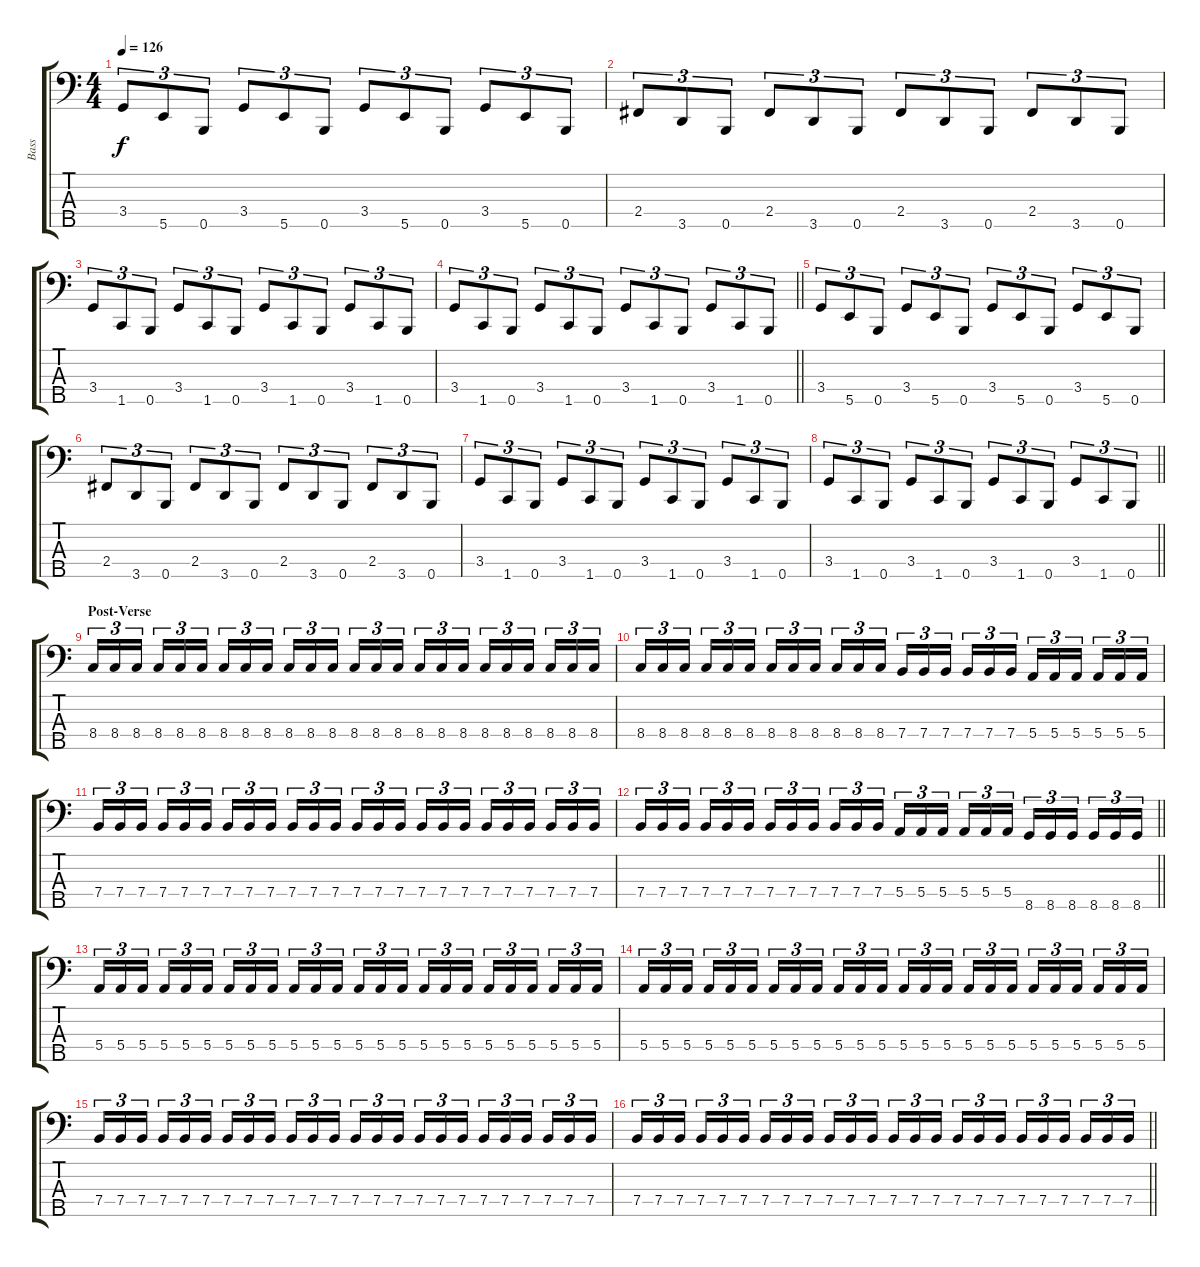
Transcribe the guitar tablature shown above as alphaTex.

\track ("Bass" "Bass") {instrument electricbassfinger}
\staff {score tabs}
\tuning (G2 D2 A1 E1 B0) {hide}
\ts (4 4)
\section ("" "")
\tempo 126
\clef f4
\ks c
3.4.8{tu (3 2) dy f} 5.5.8{tu (3 2)} 0.5.8{tu (3 2)} 3.4.8{tu (3 2)} 5.5.8{tu (3 2)} 0.5.8{tu (3 2)} 3.4.8{tu (3 2)} 5.5.8{tu (3 2)} 0.5.8{tu (3 2)} 3.4.8{tu (3 2)} 5.5.8{tu (3 2)} 0.5.8{tu (3 2)} |
2.4.8{tu (3 2)} 3.5.8{tu (3 2)} 0.5.8{tu (3 2)} 2.4.8{tu (3 2)} 3.5.8{tu (3 2)} 0.5.8{tu (3 2)} 2.4.8{tu (3 2)} 3.5.8{tu (3 2)} 0.5.8{tu (3 2)} 2.4.8{tu (3 2)} 3.5.8{tu (3 2)} 0.5.8{tu (3 2)} |
3.4.8{tu (3 2)} 1.5.8{tu (3 2)} 0.5.8{tu (3 2)} 3.4.8{tu (3 2)} 1.5.8{tu (3 2)} 0.5.8{tu (3 2)} 3.4.8{tu (3 2)} 1.5.8{tu (3 2)} 0.5.8{tu (3 2)} 3.4.8{tu (3 2)} 1.5.8{tu (3 2)} 0.5.8{tu (3 2)} |
\barLineRight lightlight
3.4.8{tu (3 2)} 1.5.8{tu (3 2)} 0.5.8{tu (3 2)} 3.4.8{tu (3 2)} 1.5.8{tu (3 2)} 0.5.8{tu (3 2)} 3.4.8{tu (3 2)} 1.5.8{tu (3 2)} 0.5.8{tu (3 2)} 3.4.8{tu (3 2)} 1.5.8{tu (3 2)} 0.5.8{tu (3 2)} |
\section ("" "")
3.4.8{tu (3 2)} 5.5.8{tu (3 2)} 0.5.8{tu (3 2)} 3.4.8{tu (3 2)} 5.5.8{tu (3 2)} 0.5.8{tu (3 2)} 3.4.8{tu (3 2)} 5.5.8{tu (3 2)} 0.5.8{tu (3 2)} 3.4.8{tu (3 2)} 5.5.8{tu (3 2)} 0.5.8{tu (3 2)} |
2.4.8{tu (3 2)} 3.5.8{tu (3 2)} 0.5.8{tu (3 2)} 2.4.8{tu (3 2)} 3.5.8{tu (3 2)} 0.5.8{tu (3 2)} 2.4.8{tu (3 2)} 3.5.8{tu (3 2)} 0.5.8{tu (3 2)} 2.4.8{tu (3 2)} 3.5.8{tu (3 2)} 0.5.8{tu (3 2)} |
3.4.8{tu (3 2)} 1.5.8{tu (3 2)} 0.5.8{tu (3 2)} 3.4.8{tu (3 2)} 1.5.8{tu (3 2)} 0.5.8{tu (3 2)} 3.4.8{tu (3 2)} 1.5.8{tu (3 2)} 0.5.8{tu (3 2)} 3.4.8{tu (3 2)} 1.5.8{tu (3 2)} 0.5.8{tu (3 2)} |
\barLineRight lightlight
3.4.8{tu (3 2)} 1.5.8{tu (3 2)} 0.5.8{tu (3 2)} 3.4.8{tu (3 2)} 1.5.8{tu (3 2)} 0.5.8{tu (3 2)} 3.4.8{tu (3 2)} 1.5.8{tu (3 2)} 0.5.8{tu (3 2)} 3.4.8{tu (3 2)} 1.5.8{tu (3 2)} 0.5.8{tu (3 2)} |
\section ("" "Post-Verse")
8.4.16{tu (3 2)} 8.4.16{tu (3 2)} 8.4.16{tu (3 2) beam splitsecondary} 8.4.16{tu (3 2)} 8.4.16{tu (3 2)} 8.4.16{tu (3 2)} 8.4.16{tu (3 2)} 8.4.16{tu (3 2)} 8.4.16{tu (3 2) beam splitsecondary} 8.4.16{tu (3 2)} 8.4.16{tu (3 2)} 8.4.16{tu (3 2)} 8.4.16{tu (3 2)} 8.4.16{tu (3 2)} 8.4.16{tu (3 2) beam splitsecondary} 8.4.16{tu (3 2)} 8.4.16{tu (3 2)} 8.4.16{tu (3 2)} 8.4.16{tu (3 2)} 8.4.16{tu (3 2)} 8.4.16{tu (3 2) beam splitsecondary} 8.4.16{tu (3 2)} 8.4.16{tu (3 2)} 8.4.16{tu (3 2)} |
8.4.16{tu (3 2)} 8.4.16{tu (3 2)} 8.4.16{tu (3 2) beam splitsecondary} 8.4.16{tu (3 2)} 8.4.16{tu (3 2)} 8.4.16{tu (3 2)} 8.4.16{tu (3 2)} 8.4.16{tu (3 2)} 8.4.16{tu (3 2) beam splitsecondary} 8.4.16{tu (3 2)} 8.4.16{tu (3 2)} 8.4.16{tu (3 2)} 7.4.16{tu (3 2)} 7.4.16{tu (3 2)} 7.4.16{tu (3 2) beam splitsecondary} 7.4.16{tu (3 2)} 7.4.16{tu (3 2)} 7.4.16{tu (3 2)} 5.4.16{tu (3 2)} 5.4.16{tu (3 2)} 5.4.16{tu (3 2) beam splitsecondary} 5.4.16{tu (3 2)} 5.4.16{tu (3 2)} 5.4.16{tu (3 2)} |
7.4.16{tu (3 2)} 7.4.16{tu (3 2)} 7.4.16{tu (3 2) beam splitsecondary} 7.4.16{tu (3 2)} 7.4.16{tu (3 2)} 7.4.16{tu (3 2)} 7.4.16{tu (3 2)} 7.4.16{tu (3 2)} 7.4.16{tu (3 2) beam splitsecondary} 7.4.16{tu (3 2)} 7.4.16{tu (3 2)} 7.4.16{tu (3 2)} 7.4.16{tu (3 2)} 7.4.16{tu (3 2)} 7.4.16{tu (3 2) beam splitsecondary} 7.4.16{tu (3 2)} 7.4.16{tu (3 2)} 7.4.16{tu (3 2)} 7.4.16{tu (3 2)} 7.4.16{tu (3 2)} 7.4.16{tu (3 2) beam splitsecondary} 7.4.16{tu (3 2)} 7.4.16{tu (3 2)} 7.4.16{tu (3 2)} |
\barLineRight lightlight
7.4.16{tu (3 2)} 7.4.16{tu (3 2)} 7.4.16{tu (3 2) beam splitsecondary} 7.4.16{tu (3 2)} 7.4.16{tu (3 2)} 7.4.16{tu (3 2)} 7.4.16{tu (3 2)} 7.4.16{tu (3 2)} 7.4.16{tu (3 2) beam splitsecondary} 7.4.16{tu (3 2)} 7.4.16{tu (3 2)} 7.4.16{tu (3 2)} 5.4.16{tu (3 2)} 5.4.16{tu (3 2)} 5.4.16{tu (3 2) beam splitsecondary} 5.4.16{tu (3 2)} 5.4.16{tu (3 2)} 5.4.16{tu (3 2)} 8.5.16{tu (3 2)} 8.5.16{tu (3 2)} 8.5.16{tu (3 2) beam splitsecondary} 8.5.16{tu (3 2)} 8.5.16{tu (3 2)} 8.5.16{tu (3 2)} |
\section ("" "")
5.4.16{tu (3 2)} 5.4.16{tu (3 2)} 5.4.16{tu (3 2) beam splitsecondary} 5.4.16{tu (3 2)} 5.4.16{tu (3 2)} 5.4.16{tu (3 2)} 5.4.16{tu (3 2)} 5.4.16{tu (3 2)} 5.4.16{tu (3 2) beam splitsecondary} 5.4.16{tu (3 2)} 5.4.16{tu (3 2)} 5.4.16{tu (3 2)} 5.4.16{tu (3 2)} 5.4.16{tu (3 2)} 5.4.16{tu (3 2) beam splitsecondary} 5.4.16{tu (3 2)} 5.4.16{tu (3 2)} 5.4.16{tu (3 2)} 5.4.16{tu (3 2)} 5.4.16{tu (3 2)} 5.4.16{tu (3 2) beam splitsecondary} 5.4.16{tu (3 2)} 5.4.16{tu (3 2)} 5.4.16{tu (3 2)} |
5.4.16{tu (3 2)} 5.4.16{tu (3 2)} 5.4.16{tu (3 2) beam splitsecondary} 5.4.16{tu (3 2)} 5.4.16{tu (3 2)} 5.4.16{tu (3 2)} 5.4.16{tu (3 2)} 5.4.16{tu (3 2)} 5.4.16{tu (3 2) beam splitsecondary} 5.4.16{tu (3 2)} 5.4.16{tu (3 2)} 5.4.16{tu (3 2)} 5.4.16{tu (3 2)} 5.4.16{tu (3 2)} 5.4.16{tu (3 2) beam splitsecondary} 5.4.16{tu (3 2)} 5.4.16{tu (3 2)} 5.4.16{tu (3 2)} 5.4.16{tu (3 2)} 5.4.16{tu (3 2)} 5.4.16{tu (3 2) beam splitsecondary} 5.4.16{tu (3 2)} 5.4.16{tu (3 2)} 5.4.16{tu (3 2)} |
7.4.16{tu (3 2)} 7.4.16{tu (3 2)} 7.4.16{tu (3 2) beam splitsecondary} 7.4.16{tu (3 2)} 7.4.16{tu (3 2)} 7.4.16{tu (3 2)} 7.4.16{tu (3 2)} 7.4.16{tu (3 2)} 7.4.16{tu (3 2) beam splitsecondary} 7.4.16{tu (3 2)} 7.4.16{tu (3 2)} 7.4.16{tu (3 2)} 7.4.16{tu (3 2)} 7.4.16{tu (3 2)} 7.4.16{tu (3 2) beam splitsecondary} 7.4.16{tu (3 2)} 7.4.16{tu (3 2)} 7.4.16{tu (3 2)} 7.4.16{tu (3 2)} 7.4.16{tu (3 2)} 7.4.16{tu (3 2) beam splitsecondary} 7.4.16{tu (3 2)} 7.4.16{tu (3 2)} 7.4.16{tu (3 2)} |
\barLineRight lightlight
7.4.16{tu (3 2)} 7.4.16{tu (3 2)} 7.4.16{tu (3 2) beam splitsecondary} 7.4.16{tu (3 2)} 7.4.16{tu (3 2)} 7.4.16{tu (3 2)} 7.4.16{tu (3 2)} 7.4.16{tu (3 2)} 7.4.16{tu (3 2) beam splitsecondary} 7.4.16{tu (3 2)} 7.4.16{tu (3 2)} 7.4.16{tu (3 2)} 7.4.16{tu (3 2)} 7.4.16{tu (3 2)} 7.4.16{tu (3 2) beam splitsecondary} 7.4.16{tu (3 2)} 7.4.16{tu (3 2)} 7.4.16{tu (3 2)} 7.4.16{tu (3 2)} 7.4.16{tu (3 2)} 7.4.16{tu (3 2) beam splitsecondary} 7.4.16{tu (3 2)} 7.4.16{tu (3 2)} 7.4.16{tu (3 2)}
